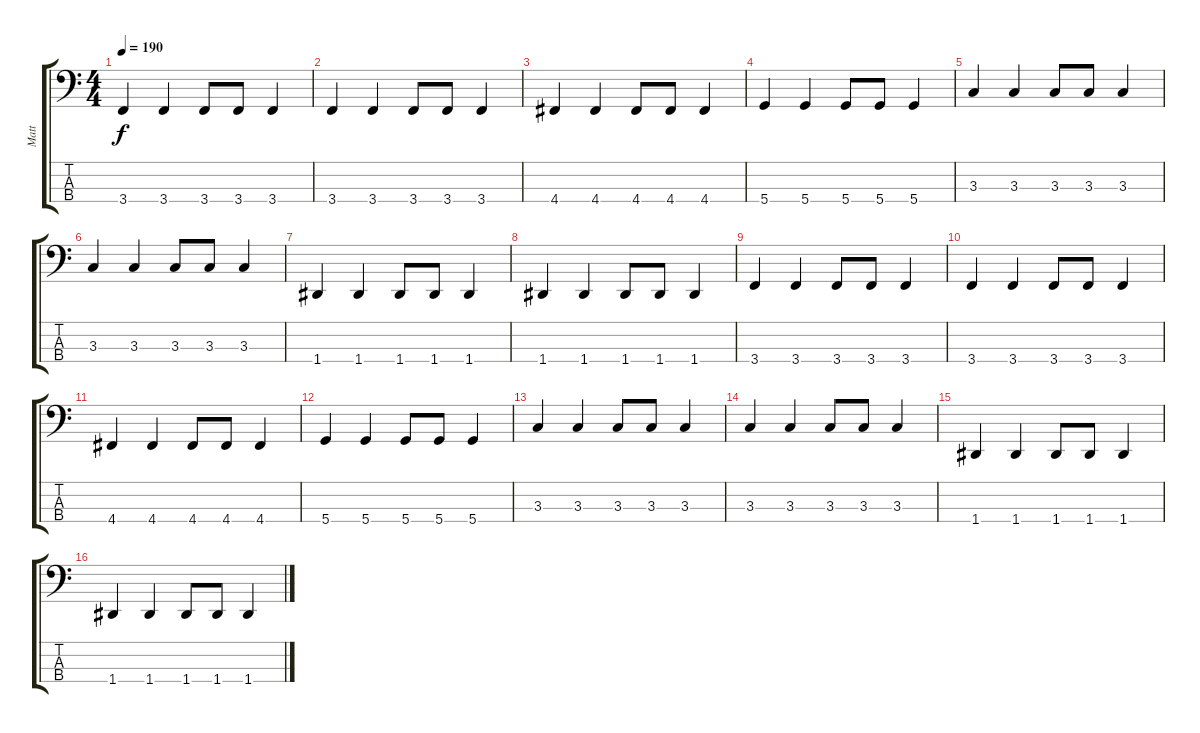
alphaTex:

\track ("Matt" "Matt") {instrument electricbasspick}
\staff {score tabs}
\tuning (G2 D2 A1 D1) {hide}
\ts (4 4)
\tempo 190
\clef f4
\ks c
3.4.4{dy f} 3.4.4 3.4.8 3.4.8 3.4.4 |
3.4.4 3.4.4 3.4.8 3.4.8 3.4.4 |
4.4.4 4.4.4 4.4.8 4.4.8 4.4.4 |
5.4.4 5.4.4 5.4.8 5.4.8 5.4.4 |
3.3.4 3.3.4 3.3.8 3.3.8 3.3.4 |
3.3.4 3.3.4 3.3.8 3.3.8 3.3.4 |
1.4.4 1.4.4 1.4.8 1.4.8 1.4.4 |
1.4.4 1.4.4 1.4.8 1.4.8 1.4.4 |
3.4.4 3.4.4 3.4.8 3.4.8 3.4.4 |
3.4.4 3.4.4 3.4.8 3.4.8 3.4.4 |
4.4.4 4.4.4 4.4.8 4.4.8 4.4.4 |
5.4.4 5.4.4 5.4.8 5.4.8 5.4.4 |
3.3.4 3.3.4 3.3.8 3.3.8 3.3.4 |
3.3.4 3.3.4 3.3.8 3.3.8 3.3.4 |
1.4.4 1.4.4 1.4.8 1.4.8 1.4.4 |
1.4.4 1.4.4 1.4.8 1.4.8 1.4.4
